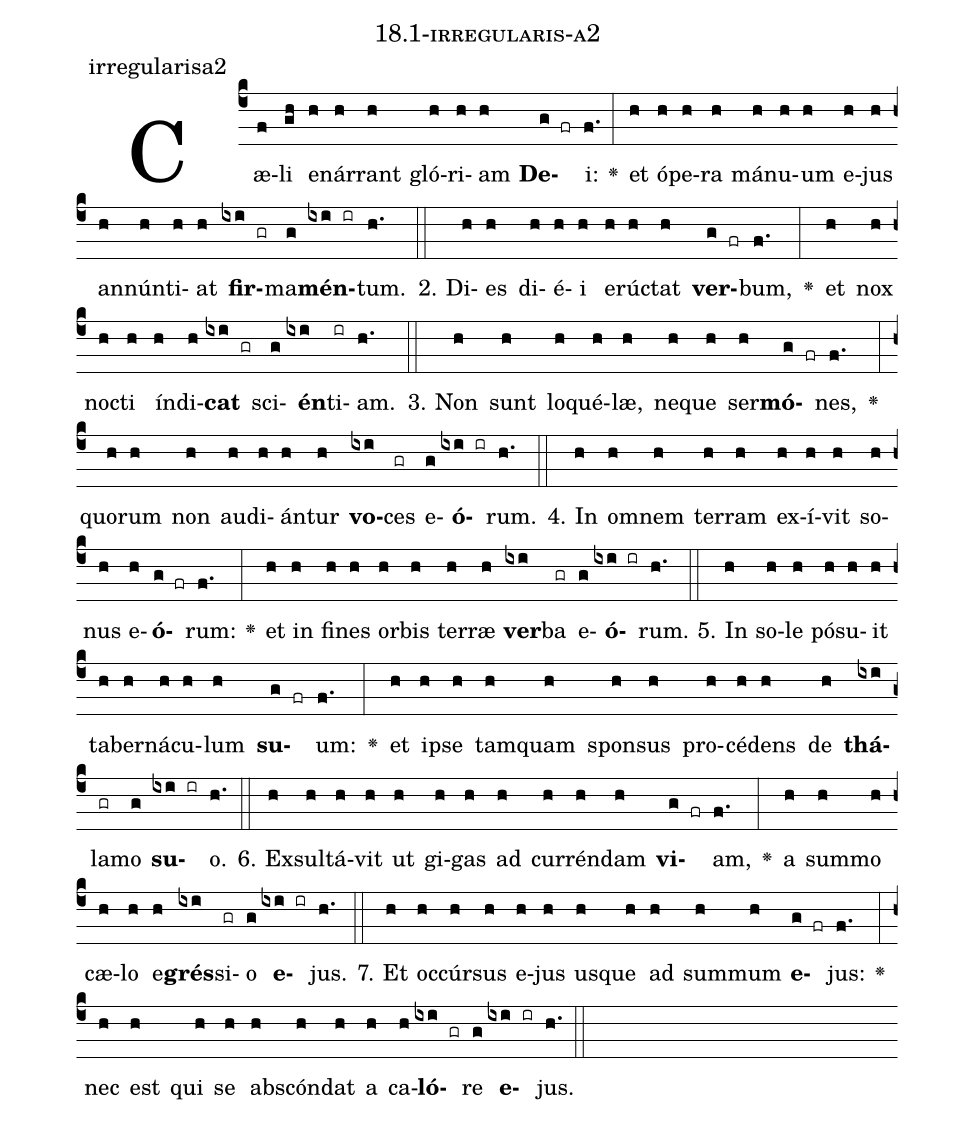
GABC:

name: 18.1-irregularis-a2;
annotation: irregularisa2;
%%
(c4)Cæ(f)li(gh) e(h)nár(h)rant(h) gló(h)ri(h)am(h) <b>De</b>(g fr)i:(f.) <v>\greheightstar</v>(:) et(h) ó(h)pe(h)ra(h) má(h)nu(h)um(h) e(h)jus(h) an(h)nún(h)ti(h)at(h) <b>fir</b>(ixi gr)ma(g)<b>mén</b>(ixi ir)tum.(h.) (::)
2. Di(h)es(h) di(h)é(h)i(h) e(h)rúc(h)tat(h) <b>ver</b>(g fr)bum,(f.) <v>\greheightstar</v>(:) et(h) nox(h) noc(h)ti(h) ín(h)di(h)<b>cat</b>(ixi gr) sci(g)<b>én</b>(ixi)ti(ir)am.(h.) (::)
3. Non(h) sunt(h) lo(h)qué(h)læ,(h) ne(h)que(h) ser(h)<b>mó</b>(g fr)nes,(f.) <v>\greheightstar</v>(:) quo(h)rum(h) non(h) au(h)di(h)án(h)tur(h) <b>vo</b>(ixi)ces(gr) e(g)<b>ó</b>(ixi ir)rum.(h.) (::)
4. In(h) om(h)nem(h) ter(h)ram(h) ex(h)í(h)vit(h) so(h)nus(h) e(h)<b>ó</b>(g fr)rum:(f.) <v>\greheightstar</v>(:) et(h) in(h) fi(h)nes(h) or(h)bis(h) ter(h)ræ(h) <b>ver</b>(ixi)ba(gr) e(g)<b>ó</b>(ixi ir)rum.(h.) (::)
5. In(h) so(h)le(h) pó(h)su(h)it(h) ta(h)ber(h)ná(h)cu(h)lum(h) <b>su</b>(g fr)um:(f.) <v>\greheightstar</v>(:) et(h) ip(h)se(h) tam(h)quam(h) spon(h)sus(h) pro(h)cé(h)dens(h) de(h) <b>thá</b>(ixi)la(gr)mo(g) <b>su</b>(ixi ir)o.(h.) (::)
6. Ex(h)sul(h)tá(h)vit(h) ut(h) gi(h)gas(h) ad(h) cur(h)rén(h)dam(h) <b>vi</b>(g fr)am,(f.) <v>\greheightstar</v>(:) a(h) sum(h)mo(h) cæ(h)lo(h) e(h)<b>grés</b>(ixi)si(gr)o(g) <b>e</b>(ixi ir)jus.(h.) (::)
7. Et(h) oc(h)cúr(h)sus(h) e(h)jus(h) us(h)que(h) ad(h) sum(h)mum(h) <b>e</b>(g fr)jus:(f.) <v>\greheightstar</v>(:) nec(h) est(h) qui(h) se(h) abs(h)cón(h)dat(h) a(h) ca(h)<b>ló</b>(ixi gr)re(g) <b>e</b>(ixi ir)jus.(h.) (::)
